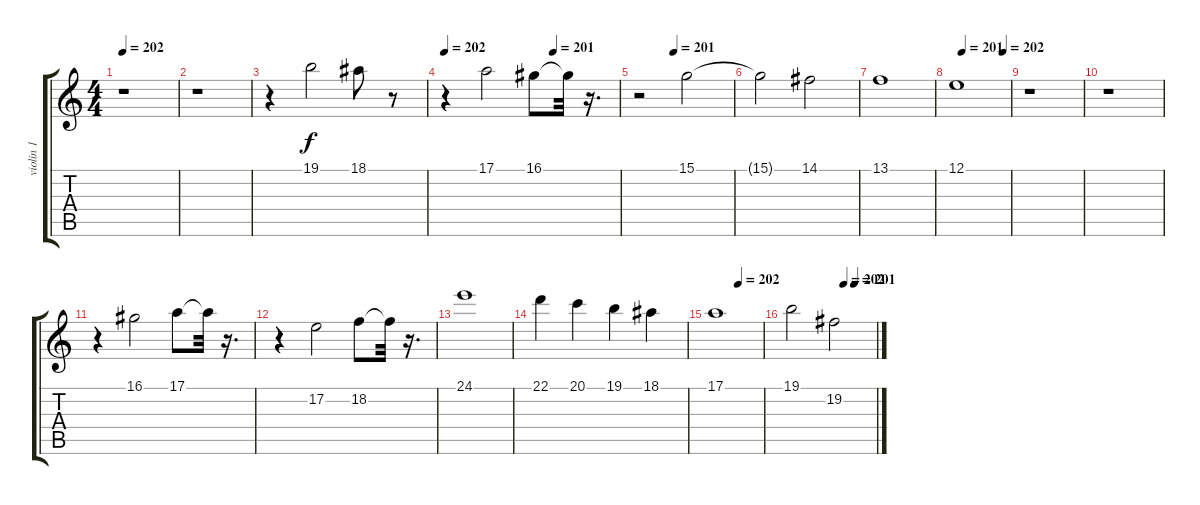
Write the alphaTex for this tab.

\track ("violin 1" "violin 1") {instrument stringensemble1}
\staff {score tabs}
\tuning (E4 B3 G3 D3 A2 E2) {hide}
\ts (4 4)
\tempo 202
\clef g2
\ks c
r.1{dy f} |
r.1 |
r.4 19.1.2 18.1.8 r.8 |
\tempo 202
\tempo (201 0.625)
r.4 17.1.2 16.1.8 16.1{t}.32 r.16{d} |
\tempo (201 0.375)
r.2 15.1.2 |
15.1{t}.2 14.1.2 |
13.1.1 |
\tempo (201 0.125)
\tempo (202 0.875)
12.1.1 |
r.1 |
r.1 |
r.4 16.1.2 17.1.8 17.1{t}.32 r.16{d} |
r.4 17.2.2 18.2.8 18.2{t}.32 r.16{d} |
24.1.1 |
22.1.4{instrument stringensemble1} 20.1.4 19.1.4 18.1.4 |
\tempo (202 0.5)
17.1.1 |
\tempo (202 0.625)
\tempo (201 0.75)
19.1.2 19.2.2
